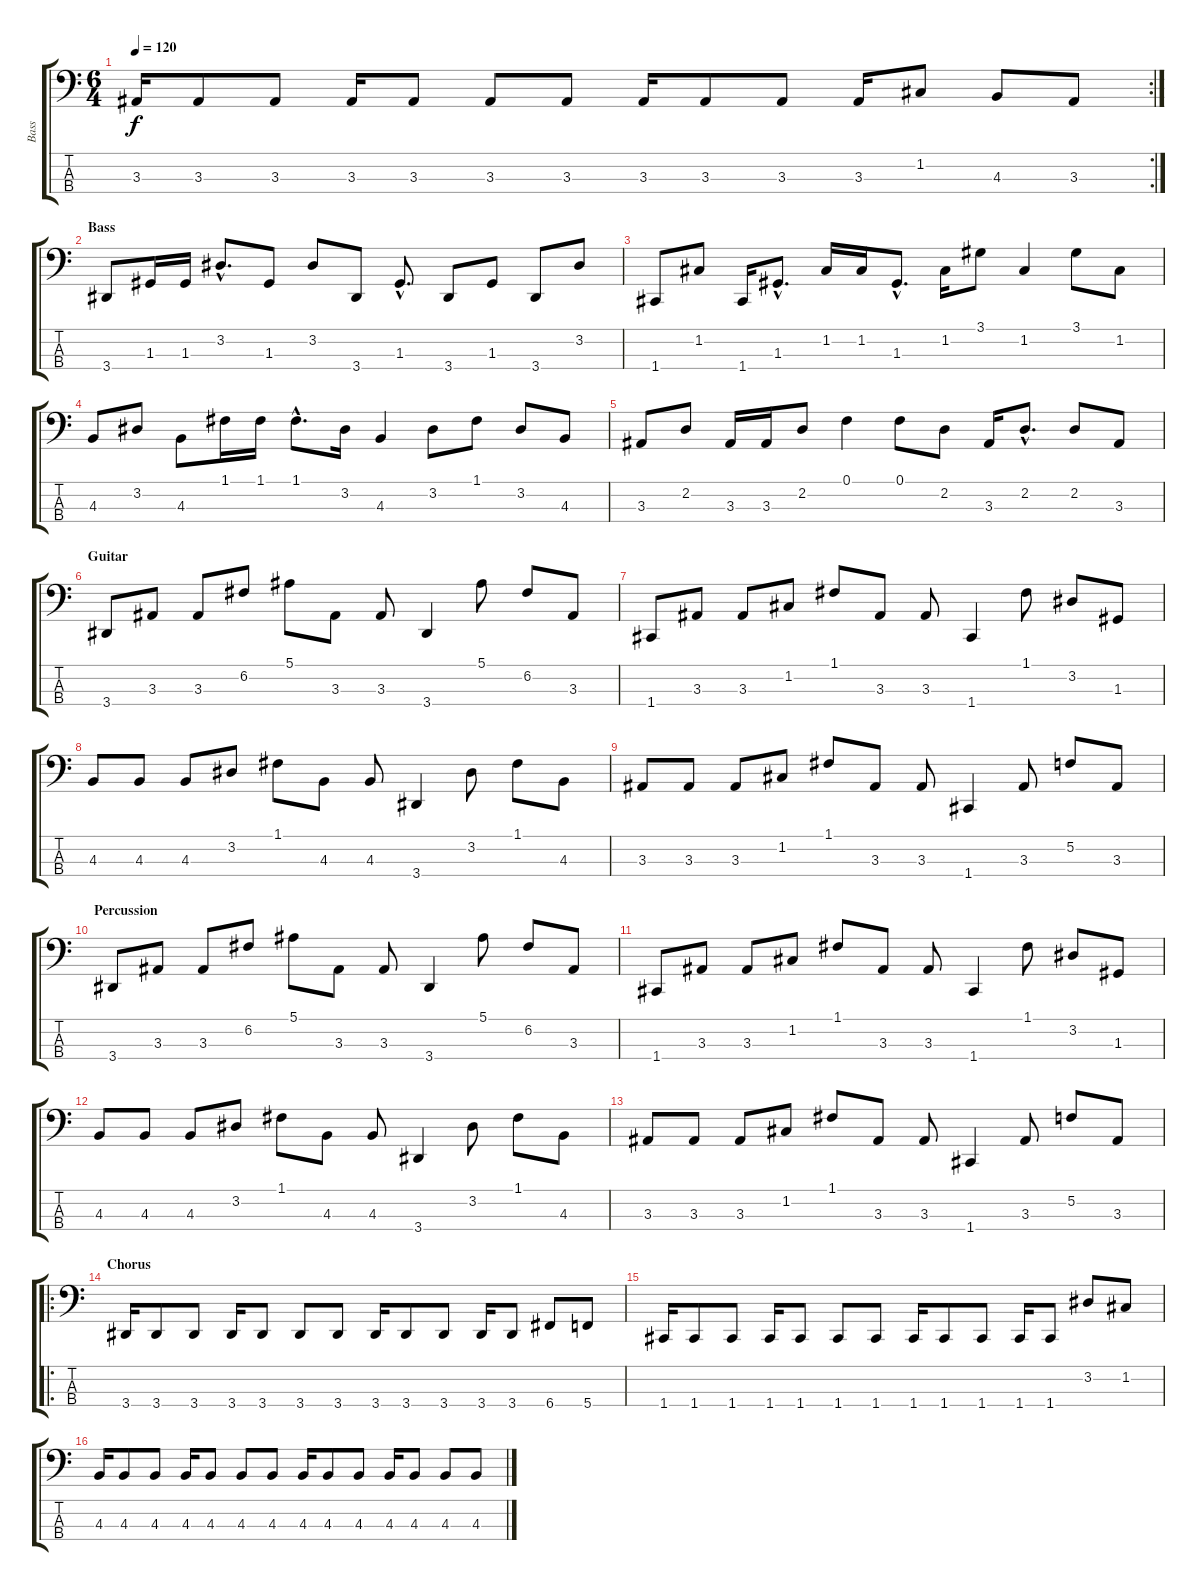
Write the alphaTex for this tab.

\track ("Bass" "Bass") {instrument electricbasspick}
\staff {score tabs}
\tuning (F2 C2 G1 C1) {hide}
\rc 2
\ts (6 4)
\tempo 120
\clef f4
\ks c
3.3.16{dy f} 3.3.8 3.3.8 3.3.16 3.3.8 3.3.8 3.3.8 3.3.16 3.3.8 3.3.8 3.3.16 1.2.8 4.3.8 3.3.8 |
\section ("" "Bass")
3.4.8 1.3.16 1.3.16 3.2{hac}.8{d} 1.3.8 3.2.8 3.4.8 1.3{hac}.8{d} 3.4.8 1.3.8 3.4.8 3.2.8 |
1.4.8 1.2.8 1.4.16 1.3{hac}.8{d} 1.2.16 1.2.16 1.3{hac}.8{d} 1.2.16 3.1.8 1.2.4 3.1.8 1.2.8 |
4.3.8 3.2.8 4.3.8 1.1.16 1.1.16 1.1{hac}.8{d} 3.2.16 4.3.4 3.2.8 1.1.8 3.2.8 4.3.8 |
3.3.8 2.2.8 3.3.16 3.3.16 2.2.8 0.1.4 0.1.8 2.2.8 3.3.16 2.2{hac}.8{d} 2.2.8 3.3.8 |
\section ("" "Guitar")
3.4.8 3.3.8 3.3.8 6.2.8 5.1.8 3.3.8 3.3.8 3.4.4 5.1.8 6.2.8 3.3.8 |
1.4.8 3.3.8 3.3.8 1.2.8 1.1.8 3.3.8 3.3.8 1.4.4 1.1.8 3.2.8 1.3.8 |
4.3.8 4.3.8 4.3.8 3.2.8 1.1.8 4.3.8 4.3.8 3.4.4 3.2.8 1.1.8 4.3.8 |
3.3.8 3.3.8 3.3.8 1.2.8 1.1.8 3.3.8 3.3.8 1.4.4 3.3.8 5.2.8 3.3.8 |
\section ("" "Percussion")
3.4.8 3.3.8 3.3.8 6.2.8 5.1.8 3.3.8 3.3.8 3.4.4 5.1.8 6.2.8 3.3.8 |
1.4.8 3.3.8 3.3.8 1.2.8 1.1.8 3.3.8 3.3.8 1.4.4 1.1.8 3.2.8 1.3.8 |
4.3.8 4.3.8 4.3.8 3.2.8 1.1.8 4.3.8 4.3.8 3.4.4 3.2.8 1.1.8 4.3.8 |
3.3.8 3.3.8 3.3.8 1.2.8 1.1.8 3.3.8 3.3.8 1.4.4 3.3.8 5.2.8 3.3.8 |
\ro
\section ("" "Chorus")
3.4.16 3.4.8 3.4.8 3.4.16 3.4.8 3.4.8 3.4.8 3.4.16 3.4.8 3.4.8 3.4.16 3.4.8 6.4.8 5.4.8 |
1.4.16 1.4.8 1.4.8 1.4.16 1.4.8 1.4.8 1.4.8 1.4.16 1.4.8 1.4.8 1.4.16 1.4.8 3.2.8 1.2.8 |
4.3.16 4.3.8 4.3.8 4.3.16 4.3.8 4.3.8 4.3.8 4.3.16 4.3.8 4.3.8 4.3.16 4.3.8 4.3.8 4.3.8
